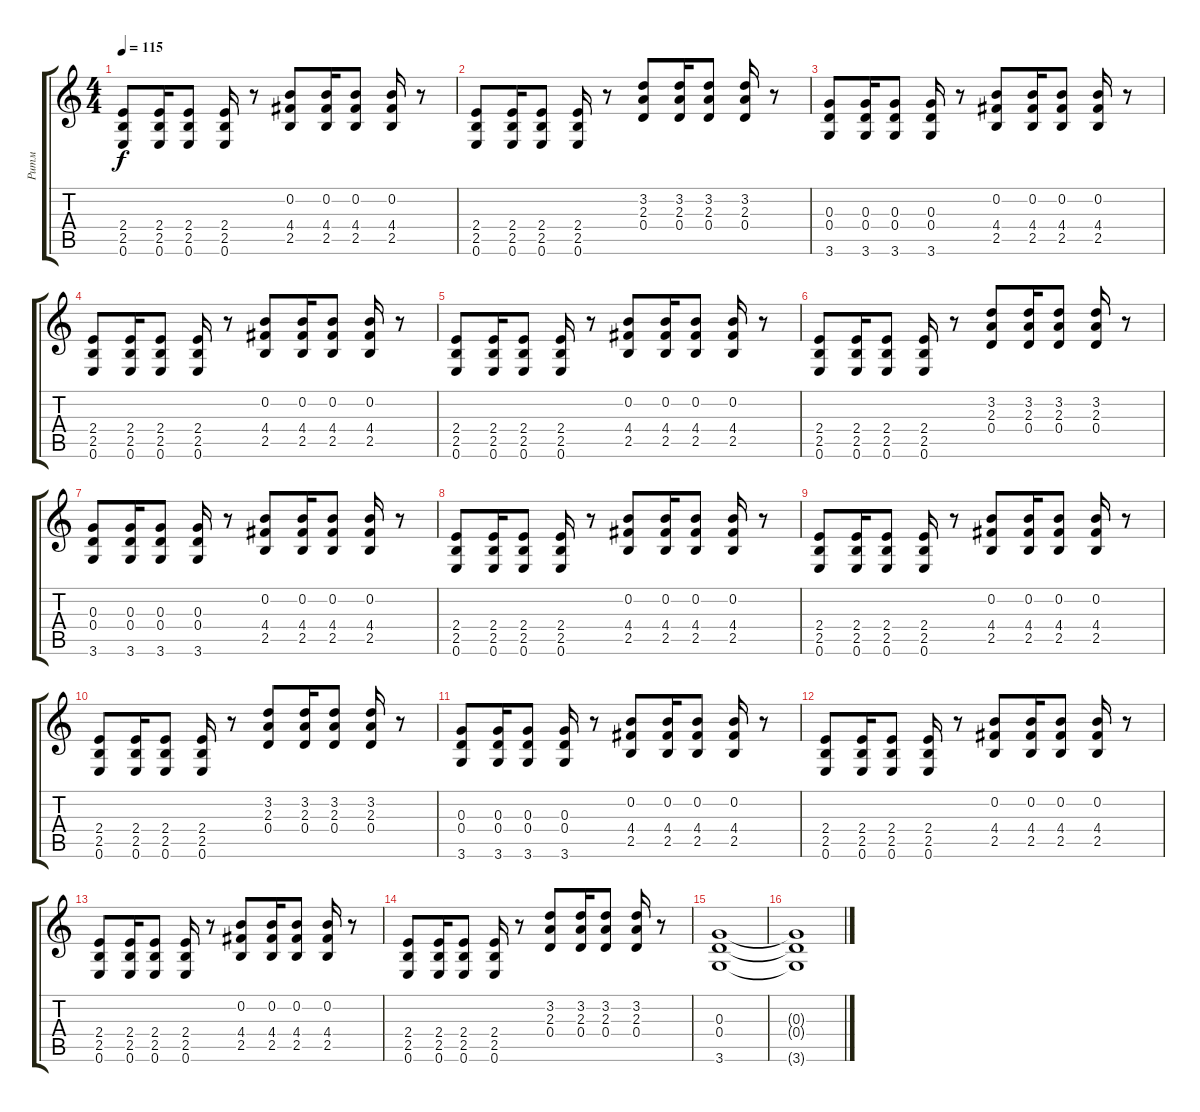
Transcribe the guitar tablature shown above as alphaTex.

\track ("Ритм" "Ритм") {instrument distortionguitar}
\staff {score tabs}
\tuning (E4 B3 G3 D3 A2 E2) {hide}
\ts (4 4)
\tempo 115
\clef g2
\ks c
(2.4 2.5 0.6).8{dy f} (2.4 2.5 0.6).16 (2.4 2.5 0.6).8 (2.4 2.5 0.6).16 r.8 (0.2 4.4 2.5).8 (0.2 4.4 2.5).16 (0.2 4.4 2.5).8 (0.2 4.4 2.5).16 r.8 |
(2.4 2.5 0.6).8 (2.4 2.5 0.6).16 (2.4 2.5 0.6).8 (2.4 2.5 0.6).16 r.8 (3.2 2.3 0.4).8 (3.2 2.3 0.4).16 (3.2 2.3 0.4).8 (3.2 2.3 0.4).16 r.8 |
(0.3 0.4 3.6).8 (0.3 0.4 3.6).16 (0.3 0.4 3.6).8 (0.3 0.4 3.6).16 r.8 (0.2 4.4 2.5).8 (0.2 4.4 2.5).16 (0.2 4.4 2.5).8 (0.2 4.4 2.5).16 r.8 |
(2.4 2.5 0.6).8 (2.4 2.5 0.6).16 (2.4 2.5 0.6).8 (2.4 2.5 0.6).16 r.8 (0.2 4.4 2.5).8 (0.2 4.4 2.5).16 (0.2 4.4 2.5).8 (0.2 4.4 2.5).16 r.8 |
(2.4 2.5 0.6).8 (2.4 2.5 0.6).16 (2.4 2.5 0.6).8 (2.4 2.5 0.6).16 r.8 (0.2 4.4 2.5).8 (0.2 4.4 2.5).16 (0.2 4.4 2.5).8 (0.2 4.4 2.5).16 r.8 |
(2.4 2.5 0.6).8 (2.4 2.5 0.6).16 (2.4 2.5 0.6).8 (2.4 2.5 0.6).16 r.8 (3.2 2.3 0.4).8 (3.2 2.3 0.4).16 (3.2 2.3 0.4).8 (3.2 2.3 0.4).16 r.8 |
(0.3 0.4 3.6).8 (0.3 0.4 3.6).16 (0.3 0.4 3.6).8 (0.3 0.4 3.6).16 r.8 (0.2 4.4 2.5).8 (0.2 4.4 2.5).16 (0.2 4.4 2.5).8 (0.2 4.4 2.5).16 r.8 |
(2.4 2.5 0.6).8 (2.4 2.5 0.6).16 (2.4 2.5 0.6).8 (2.4 2.5 0.6).16 r.8 (0.2 4.4 2.5).8 (0.2 4.4 2.5).16 (0.2 4.4 2.5).8 (0.2 4.4 2.5).16 r.8 |
(2.4 2.5 0.6).8 (2.4 2.5 0.6).16 (2.4 2.5 0.6).8 (2.4 2.5 0.6).16 r.8 (0.2 4.4 2.5).8 (0.2 4.4 2.5).16 (0.2 4.4 2.5).8 (0.2 4.4 2.5).16 r.8 |
(2.4 2.5 0.6).8 (2.4 2.5 0.6).16 (2.4 2.5 0.6).8 (2.4 2.5 0.6).16 r.8 (3.2 2.3 0.4).8 (3.2 2.3 0.4).16 (3.2 2.3 0.4).8 (3.2 2.3 0.4).16 r.8 |
(0.3 0.4 3.6).8 (0.3 0.4 3.6).16 (0.3 0.4 3.6).8 (0.3 0.4 3.6).16 r.8 (0.2 4.4 2.5).8 (0.2 4.4 2.5).16 (0.2 4.4 2.5).8 (0.2 4.4 2.5).16 r.8 |
(2.4 2.5 0.6).8 (2.4 2.5 0.6).16 (2.4 2.5 0.6).8 (2.4 2.5 0.6).16 r.8 (0.2 4.4 2.5).8 (0.2 4.4 2.5).16 (0.2 4.4 2.5).8 (0.2 4.4 2.5).16 r.8 |
(2.4 2.5 0.6).8 (2.4 2.5 0.6).16 (2.4 2.5 0.6).8 (2.4 2.5 0.6).16 r.8 (0.2 4.4 2.5).8 (0.2 4.4 2.5).16 (0.2 4.4 2.5).8 (0.2 4.4 2.5).16 r.8 |
(2.4 2.5 0.6).8 (2.4 2.5 0.6).16 (2.4 2.5 0.6).8 (2.4 2.5 0.6).16 r.8 (3.2 2.3 0.4).8 (3.2 2.3 0.4).16 (3.2 2.3 0.4).8 (3.2 2.3 0.4).16 r.8 |
(0.3 0.4 3.6).1 |
(0.3{t} 0.4{t} 3.6{t}).1
